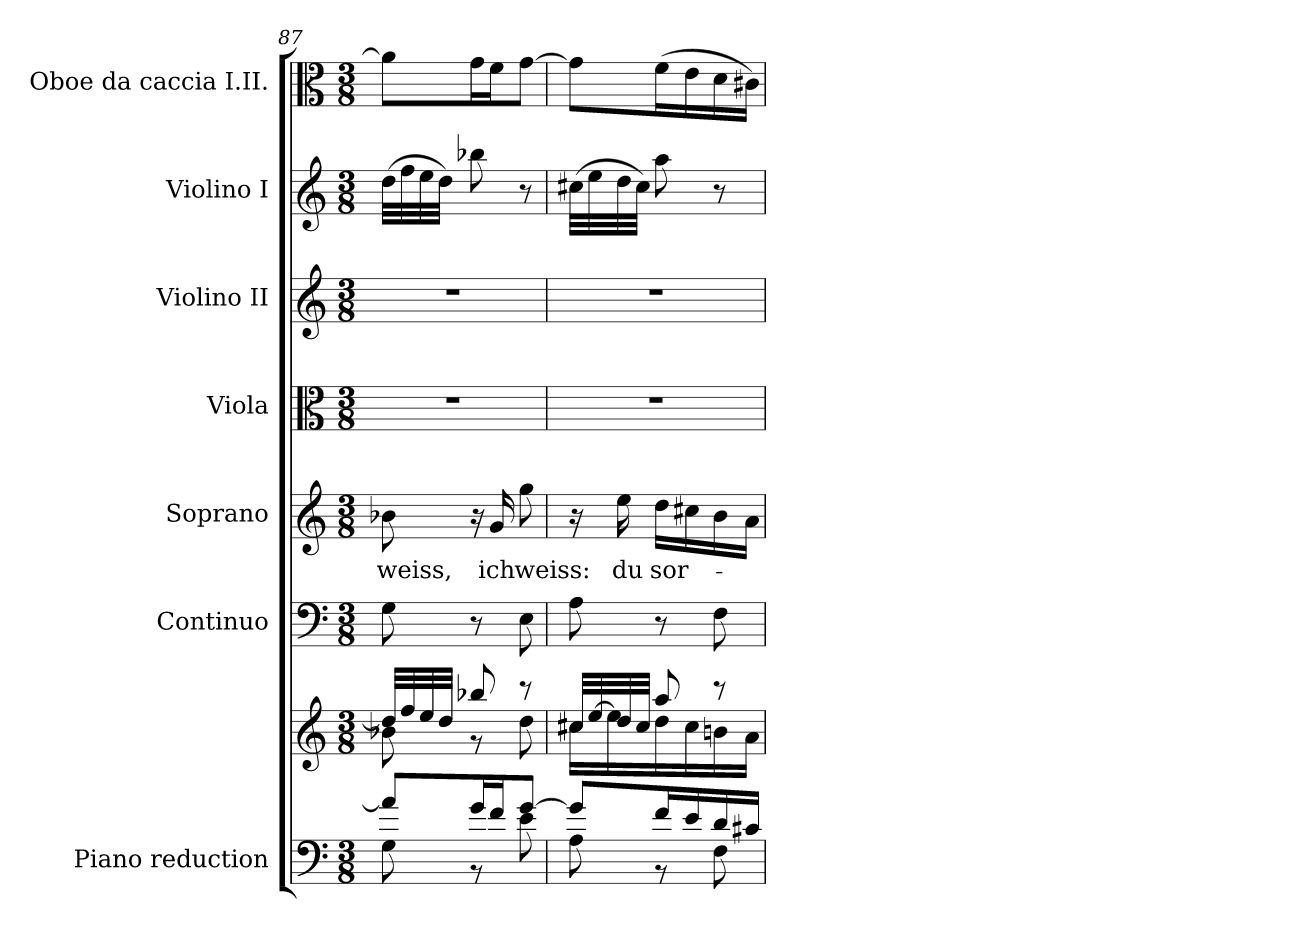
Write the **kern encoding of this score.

**kern	**kern	**kern	**kern	**text	**kern	**kern	**kern	**kern
*part7	*part7	*part6	*part5	*part5	*part4	*part3	*part2	*part1
*staff8	*staff7	*staff6	*staff5	*staff5	*staff4	*staff3	*staff2	*staff1
*I"Piano reduction	*	*I"Continuo	*I"Soprano	*	*I"Viola	*I"Violino II	*I"Violino I	*I"Oboe da caccia I.II.
*I'Pno	*	*	*	*	*I'Vla	*I'Vln	*I'Vln	*I'Ob
*clefF4	*clefG2	*clefF4	*clefG2	*	*clefC3	*clefG2	*clefG2	*clefC3
*k[]	*k[]	*k[]	*k[]	*	*k[]	*k[]	*k[]	*k[]
*M3/8	*M3/8	*M3/8	*M3/8	*	*M3/8	*M3/8	*M3/8	*M3/8
=87	=87	=87	=87	=87	=87	=87	=87	=87
*^	*^	*	*	*	*	*	*	*
!	!	!	!	!	!	!LO:LY:b	!	!	!	!
8a/L]	8G\	32dd/LLL]	8b-X\	8G\	8b-X\	weiss,	4.r	4.r	(32dd\LLL	8a\L]
.	.	32ff/	.	.	.	.	.	.	32ff\	.
.	.	32ee/	.	.	.	.	.	.	32ee\	.
.	.	32dd/JJJ	.	.	.	.	.	.	32dd\JJJ)	.
16g/L	8r	8bb-X/	8r	8r	16r	.	.	.	8bb-X\	16g\L
!	!	!	!	!	!	!LO:LY:b	!	!	!	!
16f/J	.	.	.	.	16g/	ich	.	.	.	16f\J
!	!	!	!	!	!	!LO:LY:b	!	!	!	!
[8g/J	8e\	8r	8dd\	8E\	8gg\	weiss:	.	.	8r	[8g\J
!!LO:LB:g=z
=88	=88	=88	=88	=88	=88	=88	=88	=88	=88	=88
8g/L]	8A\	32cc#X/LLL	16cc#\LL	8A\	16r	.	4.r	4.r	(32cc#X\LLL	8g\L]
.	.	[<32ee/	.	.	.	.	.	.	32ee\	.
!	!	!	!	!	!	!LO:LY:b	!	!	!	!
.	.	32dd/	16ee\]	.	16ee\	du	.	.	32dd\	.
.	.	32cc#/JJJ	.	.	.	.	.	.	32cc#\JJJ)	.
!	!	!	!	!	!	!LO:LY:b	!	!	!	!
16f/L	8r	8aa/	16dd\	8r	16dd\LL	sor-	.	.	8aa\	(16f\L
16e/	.	.	16cc#\	.	16cc#X\	.	.	.	.	16e\
16d/	8F\	8r	16bn\	8F\	16b\	.	.	.	8r	16d\
16c#X/JJ	.	.	16a\JJ	.	16a\JJ	.	.	.	.	16c#X\JJ)
*v	*v	*	*	*	*	*	*	*	*	*
*	*v	*v	*	*	*	*	*	*	*
=	=	=	=	=	=	=	=	=
*-	*-	*-	*-	*-	*-	*-	*-	*-
